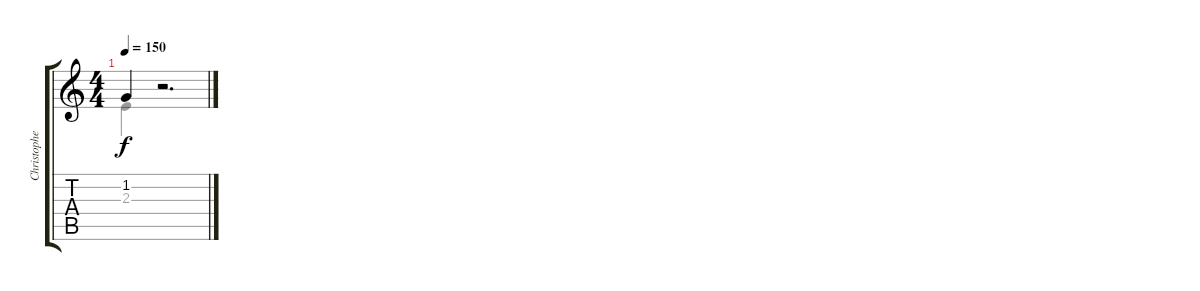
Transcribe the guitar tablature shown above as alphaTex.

\track ("Christopher Amott" "Christophe") {instrument distortionguitar}
\staff {score tabs}
\tuning (B3 Gb3 D3 A2 E2 B1) {hide}
\voice
\ts (4 4)
\tempo 150
\clef g2
\ks c
1.2.4{dy f} r.2{d} |
\voice
\clef g2
\ottava regular
\simile none
\ks c
2.3.4{dy f} r.2{d} |
